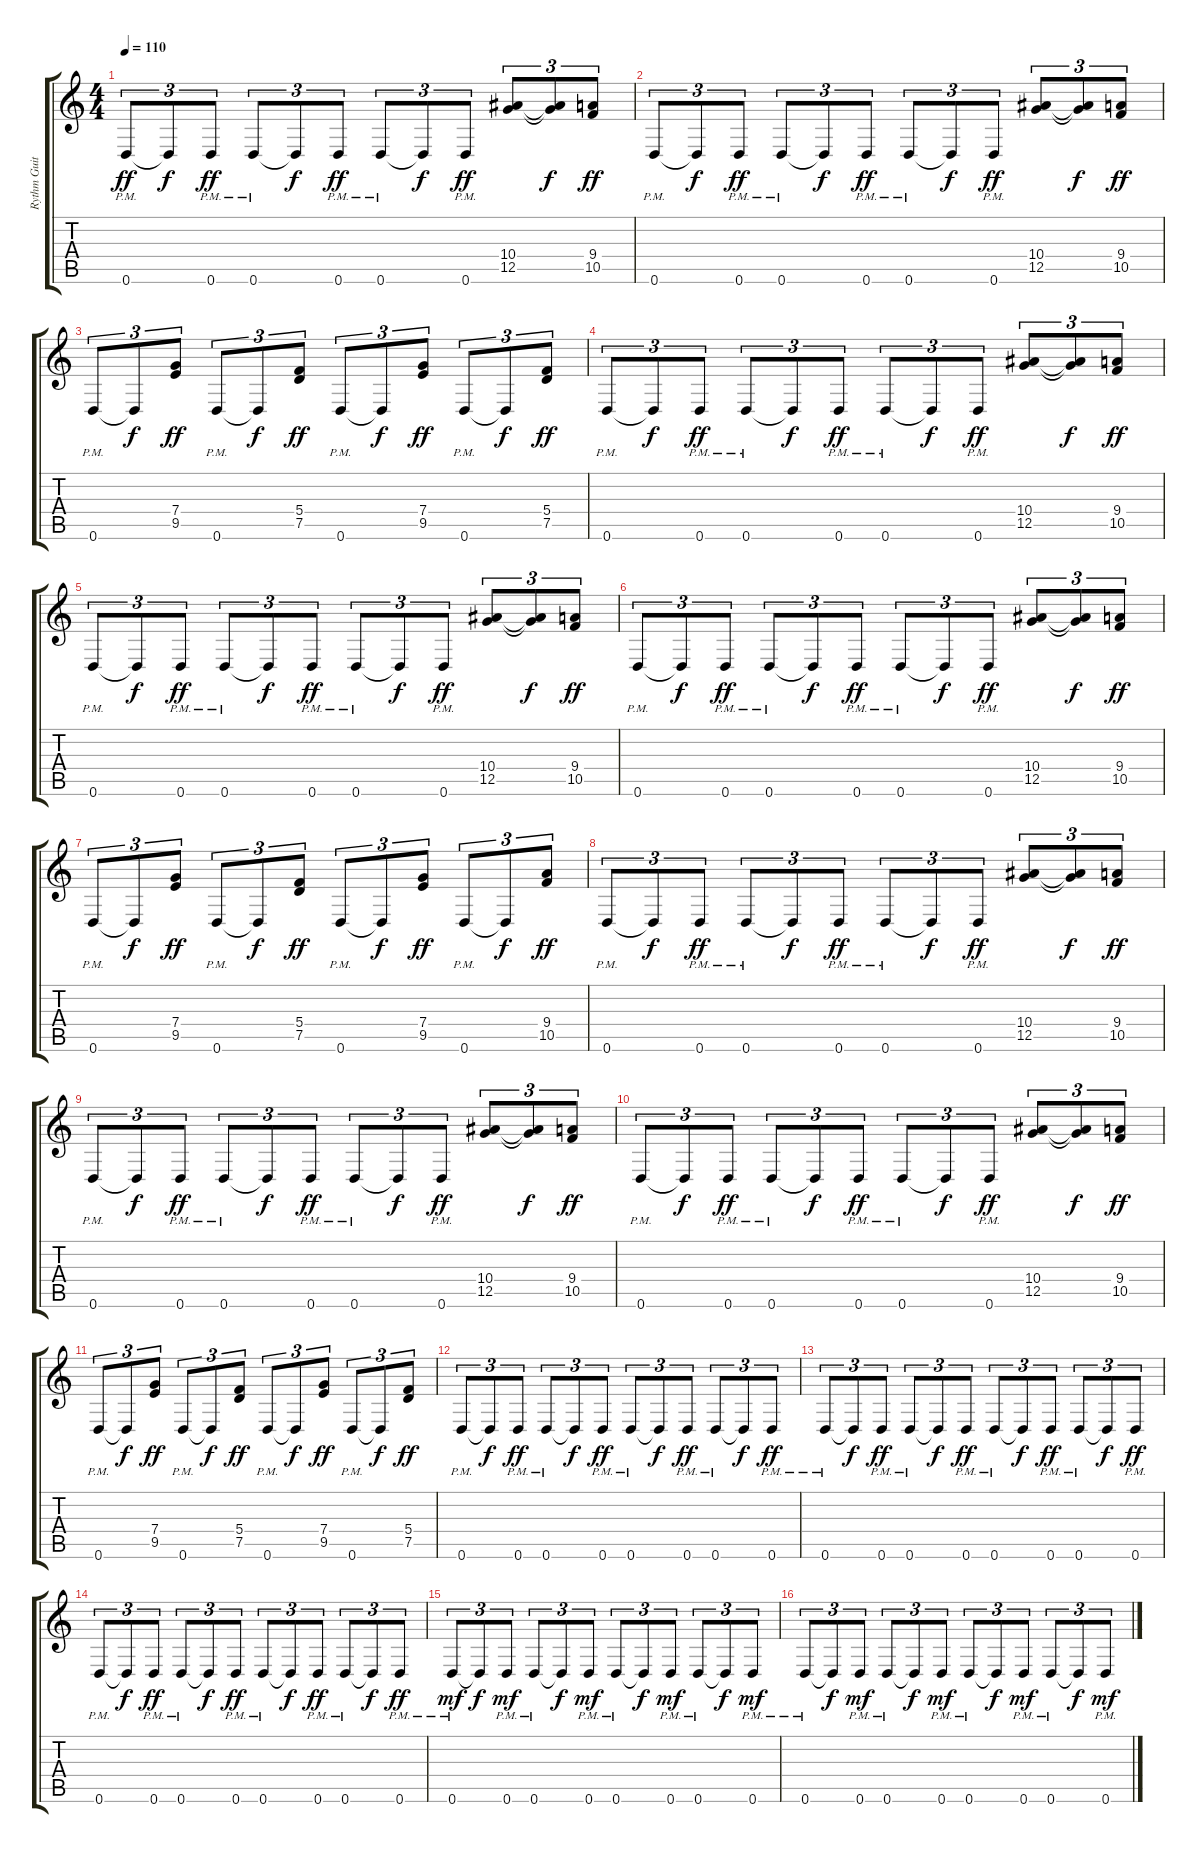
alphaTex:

\track ("Rythm Guitar" "Rythm Guit") {instrument distortionguitar}
\staff {score tabs}
\tuning (D4 A3 F3 C3 G2 D2) {hide}
\ts (4 4)
\tempo 110
\clef g2
\ks c
0.6{pm}.8{tu (3 2) dy ff} 0.6{t}.8{tu (3 2) dy f} 0.6{pm}.8{tu (3 2) dy ff} 0.6{pm}.8{tu (3 2)} 0.6{t}.8{tu (3 2) dy f} 0.6{pm}.8{tu (3 2) dy ff} 0.6{pm}.8{tu (3 2)} 0.6{t}.8{tu (3 2) dy f} 0.6{pm}.8{tu (3 2) dy ff} (10.4 12.5).8{tu (3 2)} (10.4{t} 12.5{t}).8{tu (3 2) dy f} (9.4 10.5).8{tu (3 2) dy ff} |
0.6{pm}.8{tu (3 2)} 0.6{t}.8{tu (3 2) dy f} 0.6{pm}.8{tu (3 2) dy ff} 0.6{pm}.8{tu (3 2)} 0.6{t}.8{tu (3 2) dy f} 0.6{pm}.8{tu (3 2) dy ff} 0.6{pm}.8{tu (3 2)} 0.6{t}.8{tu (3 2) dy f} 0.6{pm}.8{tu (3 2) dy ff} (10.4 12.5).8{tu (3 2)} (10.4{t} 12.5{t}).8{tu (3 2) dy f} (9.4 10.5).8{tu (3 2) dy ff} |
0.6{pm}.8{tu (3 2)} 0.6{t}.8{tu (3 2) dy f} (7.4 9.5).8{tu (3 2) dy ff} 0.6{pm}.8{tu (3 2)} 0.6{t}.8{tu (3 2) dy f} (5.4 7.5).8{tu (3 2) dy ff} 0.6{pm}.8{tu (3 2)} 0.6{t}.8{tu (3 2) dy f} (7.4 9.5).8{tu (3 2) dy ff} 0.6{pm}.8{tu (3 2)} 0.6{t}.8{tu (3 2) dy f} (5.4 7.5).8{tu (3 2) dy ff} |
0.6{pm}.8{tu (3 2)} 0.6{t}.8{tu (3 2) dy f} 0.6{pm}.8{tu (3 2) dy ff} 0.6{pm}.8{tu (3 2)} 0.6{t}.8{tu (3 2) dy f} 0.6{pm}.8{tu (3 2) dy ff} 0.6{pm}.8{tu (3 2)} 0.6{t}.8{tu (3 2) dy f} 0.6{pm}.8{tu (3 2) dy ff} (10.4 12.5).8{tu (3 2)} (10.4{t} 12.5{t}).8{tu (3 2) dy f} (9.4 10.5).8{tu (3 2) dy ff} |
0.6{pm}.8{tu (3 2)} 0.6{t}.8{tu (3 2) dy f} 0.6{pm}.8{tu (3 2) dy ff} 0.6{pm}.8{tu (3 2)} 0.6{t}.8{tu (3 2) dy f} 0.6{pm}.8{tu (3 2) dy ff} 0.6{pm}.8{tu (3 2)} 0.6{t}.8{tu (3 2) dy f} 0.6{pm}.8{tu (3 2) dy ff} (10.4 12.5).8{tu (3 2)} (10.4{t} 12.5{t}).8{tu (3 2) dy f} (9.4 10.5).8{tu (3 2) dy ff} |
0.6{pm}.8{tu (3 2)} 0.6{t}.8{tu (3 2) dy f} 0.6{pm}.8{tu (3 2) dy ff} 0.6{pm}.8{tu (3 2)} 0.6{t}.8{tu (3 2) dy f} 0.6{pm}.8{tu (3 2) dy ff} 0.6{pm}.8{tu (3 2)} 0.6{t}.8{tu (3 2) dy f} 0.6{pm}.8{tu (3 2) dy ff} (10.4 12.5).8{tu (3 2)} (10.4{t} 12.5{t}).8{tu (3 2) dy f} (9.4 10.5).8{tu (3 2) dy ff} |
0.6{pm}.8{tu (3 2)} 0.6{t}.8{tu (3 2) dy f} (7.4 9.5).8{tu (3 2) dy ff} 0.6{pm}.8{tu (3 2)} 0.6{t}.8{tu (3 2) dy f} (5.4 7.5).8{tu (3 2) dy ff} 0.6{pm}.8{tu (3 2)} 0.6{t}.8{tu (3 2) dy f} (7.4 9.5).8{tu (3 2) dy ff} 0.6{pm}.8{tu (3 2)} 0.6{t}.8{tu (3 2) dy f} (9.4 10.5).8{tu (3 2) dy ff} |
0.6{pm}.8{tu (3 2)} 0.6{t}.8{tu (3 2) dy f} 0.6{pm}.8{tu (3 2) dy ff} 0.6{pm}.8{tu (3 2)} 0.6{t}.8{tu (3 2) dy f} 0.6{pm}.8{tu (3 2) dy ff} 0.6{pm}.8{tu (3 2)} 0.6{t}.8{tu (3 2) dy f} 0.6{pm}.8{tu (3 2) dy ff} (10.4 12.5).8{tu (3 2)} (10.4{t} 12.5{t}).8{tu (3 2) dy f} (9.4 10.5).8{tu (3 2) dy ff} |
0.6{pm}.8{tu (3 2)} 0.6{t}.8{tu (3 2) dy f} 0.6{pm}.8{tu (3 2) dy ff} 0.6{pm}.8{tu (3 2)} 0.6{t}.8{tu (3 2) dy f} 0.6{pm}.8{tu (3 2) dy ff} 0.6{pm}.8{tu (3 2)} 0.6{t}.8{tu (3 2) dy f} 0.6{pm}.8{tu (3 2) dy ff} (10.4 12.5).8{tu (3 2)} (10.4{t} 12.5{t}).8{tu (3 2) dy f} (9.4 10.5).8{tu (3 2) dy ff} |
0.6{pm}.8{tu (3 2)} 0.6{t}.8{tu (3 2) dy f} 0.6{pm}.8{tu (3 2) dy ff} 0.6{pm}.8{tu (3 2)} 0.6{t}.8{tu (3 2) dy f} 0.6{pm}.8{tu (3 2) dy ff} 0.6{pm}.8{tu (3 2)} 0.6{t}.8{tu (3 2) dy f} 0.6{pm}.8{tu (3 2) dy ff} (10.4 12.5).8{tu (3 2)} (10.4{t} 12.5{t}).8{tu (3 2) dy f} (9.4 10.5).8{tu (3 2) dy ff} |
0.6{pm}.8{tu (3 2)} 0.6{t}.8{tu (3 2) dy f} (7.4 9.5).8{tu (3 2) dy ff} 0.6{pm}.8{tu (3 2)} 0.6{t}.8{tu (3 2) dy f} (5.4 7.5).8{tu (3 2) dy ff} 0.6{pm}.8{tu (3 2)} 0.6{t}.8{tu (3 2) dy f} (7.4 9.5).8{tu (3 2) dy ff} 0.6{pm}.8{tu (3 2)} 0.6{t}.8{tu (3 2) dy f} (5.4 7.5).8{tu (3 2) dy ff} |
0.6{pm}.8{tu (3 2)} 0.6{t}.8{tu (3 2) dy f} 0.6{pm}.8{tu (3 2) dy ff} 0.6{pm}.8{tu (3 2)} 0.6{t}.8{tu (3 2) dy f} 0.6{pm}.8{tu (3 2) dy ff} 0.6{pm}.8{tu (3 2)} 0.6{t}.8{tu (3 2) dy f} 0.6{pm}.8{tu (3 2) dy ff} 0.6{pm}.8{tu (3 2)} 0.6{t}.8{tu (3 2) dy f} 0.6{pm}.8{tu (3 2) dy ff} |
0.6{pm}.8{tu (3 2)} 0.6{t}.8{tu (3 2) dy f} 0.6{pm}.8{tu (3 2) dy ff} 0.6{pm}.8{tu (3 2)} 0.6{t}.8{tu (3 2) dy f} 0.6{pm}.8{tu (3 2) dy ff} 0.6{pm}.8{tu (3 2)} 0.6{t}.8{tu (3 2) dy f} 0.6{pm}.8{tu (3 2) dy ff} 0.6{pm}.8{tu (3 2)} 0.6{t}.8{tu (3 2) dy f} 0.6{pm}.8{tu (3 2) dy ff} |
0.6{pm}.8{tu (3 2)} 0.6{t}.8{tu (3 2) dy f} 0.6{pm}.8{tu (3 2) dy ff} 0.6{pm}.8{tu (3 2)} 0.6{t}.8{tu (3 2) dy f} 0.6{pm}.8{tu (3 2) dy ff} 0.6{pm}.8{tu (3 2)} 0.6{t}.8{tu (3 2) dy f} 0.6{pm}.8{tu (3 2) dy ff} 0.6{pm}.8{tu (3 2)} 0.6{t}.8{tu (3 2) dy f} 0.6{pm}.8{tu (3 2) dy ff} |
0.6{pm}.8{tu (3 2) dy mf} 0.6{t}.8{tu (3 2) dy f} 0.6{pm}.8{tu (3 2) dy mf} 0.6{pm}.8{tu (3 2)} 0.6{t}.8{tu (3 2) dy f} 0.6{pm}.8{tu (3 2) dy mf} 0.6{pm}.8{tu (3 2)} 0.6{t}.8{tu (3 2) dy f} 0.6{pm}.8{tu (3 2) dy mf} 0.6{pm}.8{tu (3 2)} 0.6{t}.8{tu (3 2) dy f} 0.6{pm}.8{tu (3 2) dy mf} |
0.6{pm}.8{tu (3 2)} 0.6{t}.8{tu (3 2) dy f} 0.6{pm}.8{tu (3 2) dy mf} 0.6{pm}.8{tu (3 2)} 0.6{t}.8{tu (3 2) dy f} 0.6{pm}.8{tu (3 2) dy mf} 0.6{pm}.8{tu (3 2)} 0.6{t}.8{tu (3 2) dy f} 0.6{pm}.8{tu (3 2) dy mf} 0.6{pm}.8{tu (3 2)} 0.6{t}.8{tu (3 2) dy f} 0.6{pm}.8{tu (3 2) dy mf}
